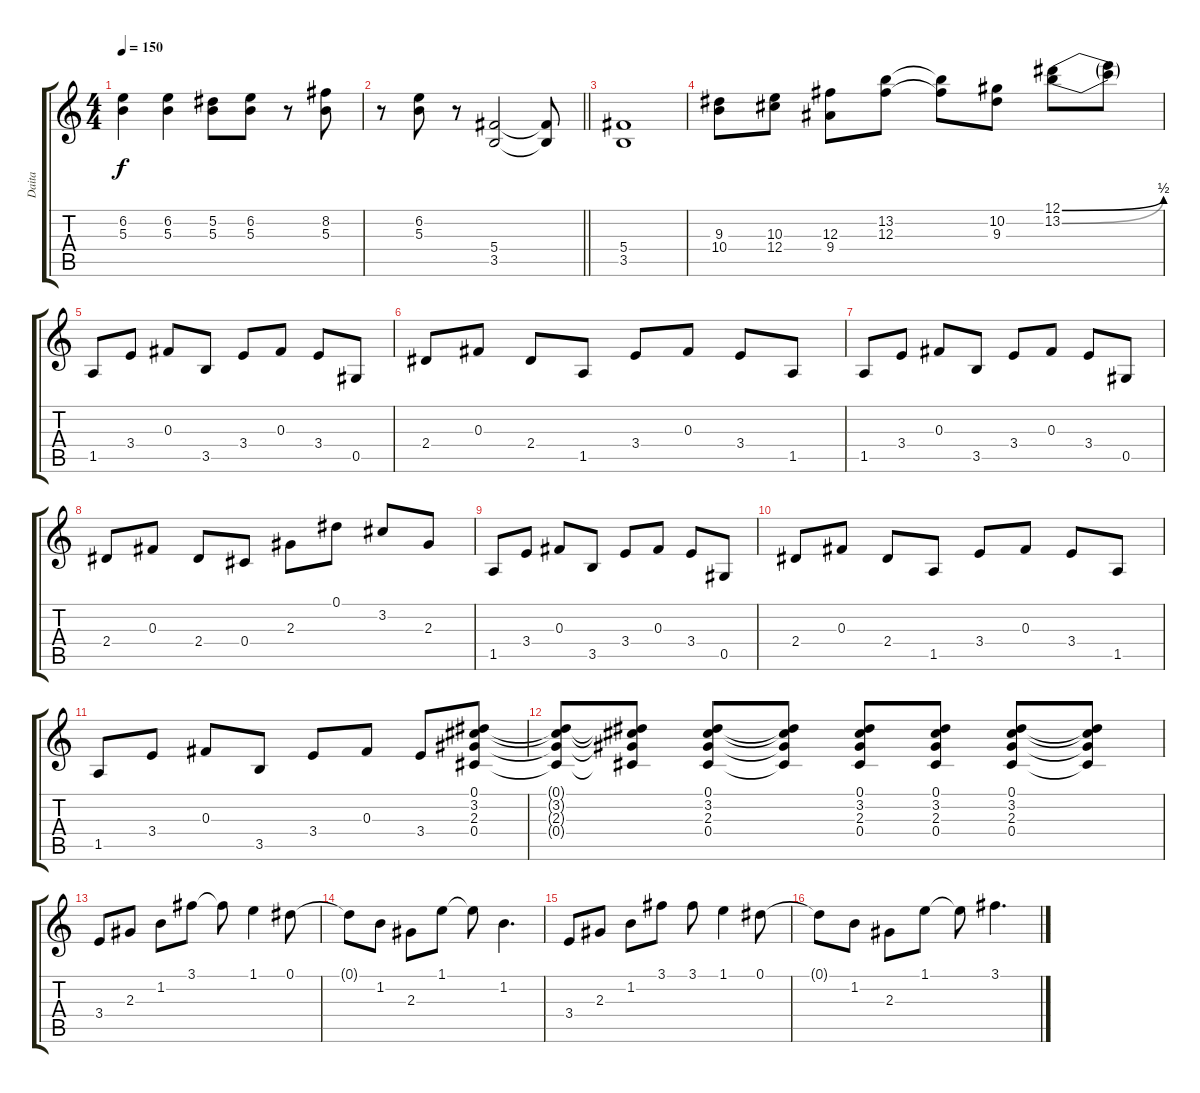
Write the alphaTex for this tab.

\track ("Daita" "Daita") {instrument distortionguitar}
\staff {score tabs}
\tuning (Eb4 Bb3 Gb3 Db3 Ab2 Eb2) {hide}
\ts (4 4)
\tempo 150
\clef g2
\ks c
(6.2 5.3).4{dy f} (6.2 5.3).4 (5.2 5.3).8 (6.2 5.3).8 r.8 (8.2 5.3).8 |
\barLineRight lightlight
r.8 (6.2 5.3).8 r.8 (5.4 3.5).2 (5.4{t} 3.5{t}).8 |
(5.4 3.5).1 |
(9.3 10.4).8 (10.3 12.4).8 (12.3 9.4).8 (13.2 12.3).8 (13.2{t} 12.3{t}).8 (10.2 9.3).8 (12.1{be (bend 0 0 60 2)} 13.2{be (bend 0 0 60 2)}).8 (12.1{t} 13.2{t}).8 |
1.5.8{instrument electricguitarclean} 3.4.8 0.3.8 3.5.8 3.4.8 0.3.8 3.4.8 0.5.8 |
2.4.8 0.3.8 2.4.8 1.5.8 3.4.8 0.3.8 3.4.8 1.5.8 |
1.5.8 3.4.8 0.3.8 3.5.8 3.4.8 0.3.8 3.4.8 0.5.8 |
2.4.8 0.3.8 2.4.8 0.4.8 2.3.8 0.1.8 3.2.8 2.3.8 |
1.5.8 3.4.8 0.3.8 3.5.8 3.4.8 0.3.8 3.4.8 0.5.8 |
2.4.8 0.3.8 2.4.8 1.5.8 3.4.8 0.3.8 3.4.8 1.5.8 |
1.5.8 3.4.8 0.3.8 3.5.8 3.4.8 0.3.8 3.4.8 (0.1 3.2 2.3 0.4).8 |
(0.1{t} 3.2{t} 2.3{t} 0.4{t}).8 (0.1{t} 3.2{t} 2.3{t} 0.4{t}).8 (0.1 3.2 2.3 0.4).8 (0.1{t} 3.2{t} 2.3{t} 0.4{t}).8 (0.1 3.2 2.3 0.4).8 (0.1 3.2 2.3 0.4).8 (0.1 3.2 2.3 0.4).8 (0.1{t} 3.2{t} 2.3{t} 0.4{t}).8 |
3.4.8{instrument distortionguitar} 2.3.8 1.2.8 3.1.8 3.1{t}.8 1.1.4 0.1.8 |
0.1{t}.8 1.2.8 2.3.8 1.1.8 1.1{t}.8 1.2.4{d} |
3.4.8 2.3.8 1.2.8 3.1.8 3.1.8 1.1.4 0.1.8 |
0.1{t}.8 1.2.8 2.3.8 1.1.8 1.1{t}.8 3.1.4{d}
